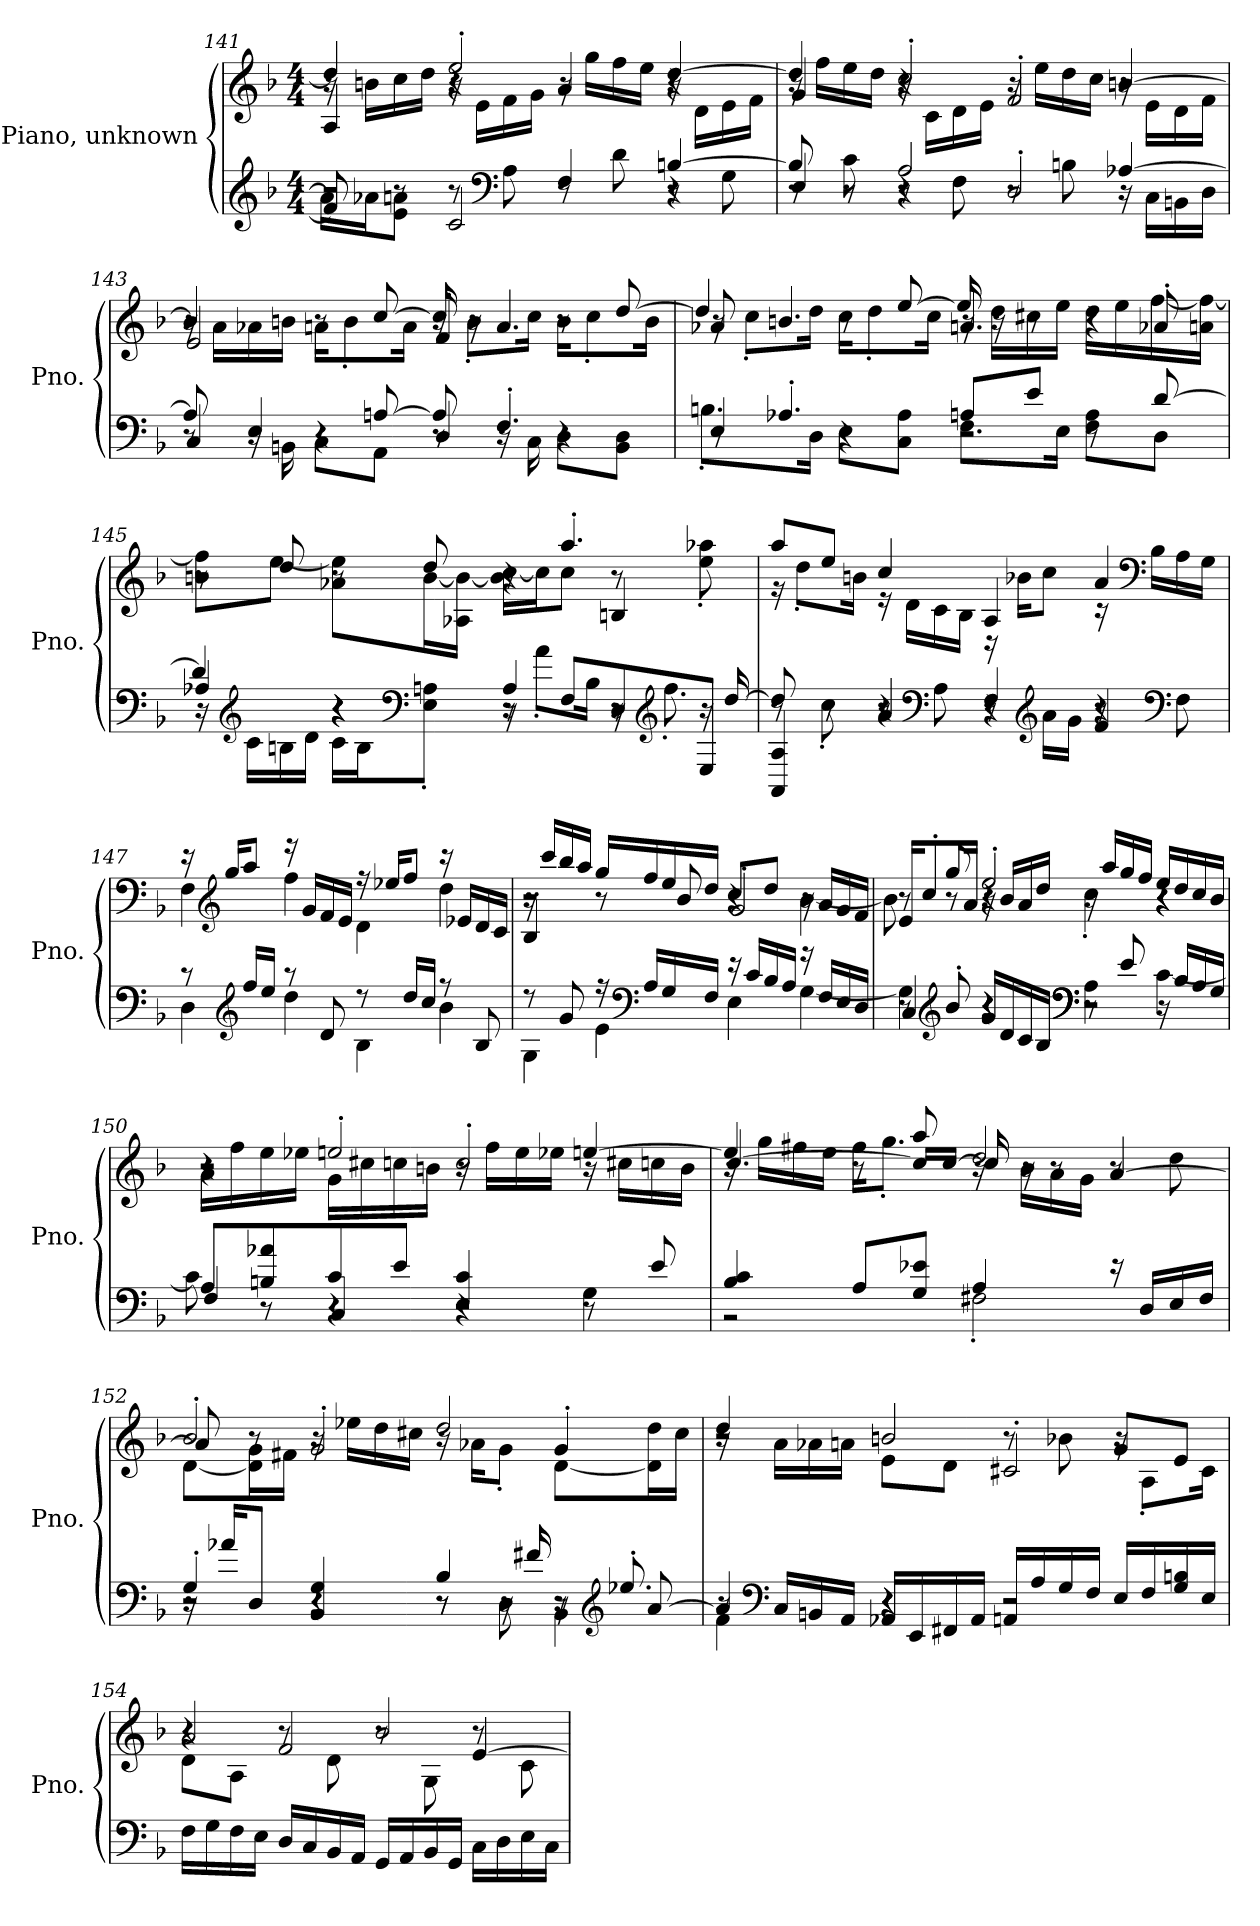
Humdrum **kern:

**kern	**kern
*part1	*part1
*staff2	*staff1
*I"Piano, unknown	*
*I'Pno.	*
*clefG2	*clefG2
*k[b-]	*k[b-]
*M4/4	*M4/4
=141	=141
*^	*^
*	*^	*	*^
8f/]	16a\LL]	2r	4dd/]	16r	4A/
.	16a-X\J	.	.	16bn\LL	.
8r	8e\ 8an\J	.	.	16cc\	.
.	.	.	.	16dd\JJ	.
2c/	8r	.	2ee'/	16r	4r
.	.	.	.	16e\LL	.
*clefF4	*	*	*	*	*
.	8A\	.	.	16f\	.
.	.	.	.	16g\JJ	.
.	8r	4F/	.	16r	4a/
.	.	.	.	16gg\LL	.
.	8d\	.	.	16ff\	.
.	.	.	.	16ee\JJ	.
[4Bn/	8r	4r	[4dd/	16r	4r
.	.	.	.	16d\LL	.
.	8G\	.	.	16e\	.
.	.	.	.	16f\JJ	.
!!LO:LB:g=z	!!	!!
=142	=142	=142	=142	=142	=142
8B/]	8r	4E/	4dd/]	16r	4g/
.	.	.	.	16ff\LL	.
8r	8c\	.	.	16ee\	.
.	.	.	.	16dd\JJ	.
2A/	8r	4r	2cc'/	16r	4r
.	.	.	.	16c\LL	.
.	8F\	.	.	16d\	.
.	.	.	.	16e\JJ	.
.	8r	2D'/	.	16r	2f'/
.	.	.	.	16ee\LL	.
.	8Bn\	.	.	16dd\	.
.	.	.	.	16cc\JJ	.
[4A-X/	16r	.	[4bn/	16r	.
.	16C\LL	.	.	16e\LL	.
.	16BBn\	.	.	16d\	.
.	16D\JJ	.	.	16f\JJ	.
=143	=143	=143	=143	=143	=143
8A-/]	8r	4C/	4b/]	16r	2e/
.	.	.	.	16a\LL	.
4E/	16r	.	.	16a-X\	.
.	16BBn\	.	.	16bn\JJ	.
.	8C\L	4r	8r	16an\KL	.
.	.	.	.	8b'\	.
[8An/	8AA\J	.	[8cc/	.	.
.	.	.	.	16a\Jk	.
8A/]	8r	4D/	16cc/]	16r	4f'/
.	.	.	16r	8b'\L	.
4.F'/	16r	.	4.a/	.	.
.	16C\	.	.	16cc\Jk	.
.	8D\L	4r	.	16b\KL	8r
.	.	.	.	8cc'\	.
.	8BB\ 8D\J	.	.	.	[8dd/
.	.	.	.	16b\Jk	.
!!LO:LB:g=z	!!	!!
=144	=144	=144	=144	=144	=144
4E/	8.Bn'\L	8r	8a-X/	16r	4dd/]
.	.	.	.	8cc'\L	.
.	.	4.A-X'/	4.bn/	.	.
.	16D\Jk	.	.	16dd\Jk	.
4r	8E\L	.	.	16cc\KL	8r
.	.	.	.	8dd'\	.
.	8C\ 8A-\J	.	.	.	[8ee/
.	.	.	.	16cc\Jk	.
2r	8.F\L	8An/L	4.an/	16r	16ee/]
.	.	.	.	16dd\LL	16r
.	.	8e/J	.	16cc#X\	8r
.	16E\Jk	.	.	16ee\JJ	.
.	8F\ 8A\L	8r	.	16dd\LL	4r
.	.	.	.	16ee\	.
.	8D\J	[8d/	8a-X'/	[16ff\	.
.	.	.	.	16an\ 16ff\_JJ	.
!!LO:LB:g=z	!!	!!
=145	=145	=145	=145	=145	=145
4A-X/	16r	4d/]	8r	8bn\ 8ff\]L	2r
*clefG2	*	*	*	*	*
.	16c\LL	.	.	.	.
.	16Bn\	.	8dd/	[8ee\J	.
.	16d\JJ	.	.	.	.
4r	16c\LL	4r	8r	8a-X\ 8ee\]L	.
.	16B\J	.	.	.	.
*clefF4	*	*	*	*	*
.	8E\' 8An\'J	.	8dd/	[16b\L	.
.	.	.	.	16A-X\ 16b\_JJ	.
4A/	16r	8r	8r	16b\] [16cc\LL	4r
.	8a'\L	.	.	16cc\J]	.
.	.	8F/L	4.aa'/	8cc\J	.
.	16B\Jk	.	.	.	.
8r	16r	8D/	.	8r	4Bn/
*clefG2	*	*	*	*	*
.	8.ff'\	.	.	.	.
16r	.	8E/J	.	8ee\' 8aa-X\'	.
[16dd/	.	.	.	.	.
*	*	*	*	*v	*v
!!LO:LB:g=z
=146	=146	=146	=146	=146
8dd/]	8r	4AA/ 4A/	8aa/L	16r
.	.	.	.	8dd'\L
8r	8cc'\	.	8ee/J	.
.	.	.	.	16bn\Jk
4a/	8r	4r	4cc/	16r
.	.	.	.	16d\LL
*clefF4	*	*	*	*
.	8A\	.	.	16c\
.	.	.	.	16B-\JJ
4r	8r	4F/	4A/	16r
.	.	.	.	16b-X\KL
*clefG2	*	*	*	*
.	16a\LL	.	.	8cc\J
.	16g\JJ	.	.	.
4f/	8r	4r	4a/	16r
*	*	*	*clefF4	*
.	.	.	.	16B-\LL
*clefF4	*	*	*	*
.	8F\	.	.	16A\
.	.	.	.	16G\JJ
*	*v	*v	*	*
=147	=147	=147	=147
8r	4D\	16r	4F\
*	*	*clefG2	*
.	.	16gg/KL	.
*clefG2	*	*	*
16ff/LL	.	8aa/J	.
16ee/JJ	.	.	.
8r	4dd\	16r	4ff\
.	.	16g/LL	.
8d/	.	16f/	.
.	.	16e/JJ	.
8r	4B-\	16r	4d\
.	.	16ee-X/KL	.
16dd/LL	.	8ff/J	.
16cc/JJ	.	.	.
8r	4b-\	16r	4dd\
.	.	16e-X/LL	.
8B-/	.	16d/	.
.	.	16c/JJ	.
!!LO:PB:g=z
=148	=148	=148	=148
*	*	*	*^
8r	4G\	16r	2r	4B-'/
.	.	16ccc/LL	.	.
8g/	.	16bb-/	.	.
.	.	16aa/JJ	.	.
16r	4e\	16gg/LL	.	8r
*clefF4	*	*	*	*
16A/LL	.	16ff/	.	.
16G/	.	16ee/	.	8b-/
16F/JJ	.	16dd/JJ	.	.
16r	4E\	8cc/L	4r	2g'/
16c/LL	.	.	.	.
16B-/	.	8dd/J	.	.
16A/JJ	.	.	.	.
16r	[4G\	16r	[4b-\	.
16F/LL	.	16a/LL	.	.
16E/	.	16g/	.	.
16D/JJ	.	16f/JJ	.	.
=149	=149	=149	=149	=149
*	*^	*	*	*
8r	4G\]	4C/	16e/KL	8b-\]	8r
.	.	.	8cc'/	.	.
*clefG2	*	*	*	*	*
8b-'/	.	.	.	8r	8gg/
.	.	.	16a/Jk	.	.
16g/LL	4r	4r	16r	4r	2ee'/
16d/	.	.	16b-/LL	.	.
16c/	.	.	16a/	.	.
16B-/JJ	.	.	16dd/JJ	.	.
*clefF4	*	*	*	*	*
8r	4A\	2r	16r	4cc'\	.
.	.	.	16aa/LL	.	.
8e/	.	.	16gg/	.	.
.	.	.	16ff/JJ	.	.
16r	[4c\	.	16ee/LL	4r	4r
16B-/LL	.	.	16dd/	.	.
16A/	.	.	16cc/	.	.
16G/JJ	.	.	16b-/JJ	.	.
!!LO:LB:g=z	!!	!!
=150	=150	=150	=150	=150	=150
8A/L	8c\]	4F/	4r	16a\LL	2r
.	.	.	.	16ff\	.
8Bn/ 8a-X/	8r	.	.	16ee\	.
.	.	.	.	16ee-X\JJ	.
8c/	4r	4C/	2een'/	16g\LL	.
.	.	.	.	16cc#X\	.
8e/J	.	.	.	16ccn\	.
.	.	.	.	16bn\JJ	.
4E/ 4c/	4r	2r	.	16r	2cc'/
.	.	.	.	16ff\LL	.
.	.	.	.	16ee\	.
.	.	.	.	16ee-X\JJ	.
8r	4G\	.	[4een/	16r	.
.	.	.	.	16cc#X\LL	.
8e/	.	.	.	16ccn\	.
.	.	.	.	16b\JJ	.
*	*v	*v	*	*	*
=151	=151	=151	=151	=151
4B-/ 4c/	2r	4ee/]	16r	[4.cc/
.	.	.	16gg\LL	.
.	.	.	16ff#X\	.
.	.	.	16ee\JJ	.
8A/L	.	8r	16ff#\KL	.
.	.	.	8.gg'\J	.
8G/ 8e-X/J	.	8aa/	.	16cc/LL]
.	.	.	.	[16cc/JJ
4A/	2F#X'\	2dd/	16r	16cc/]
.	.	.	16b-\LL	16r
.	.	.	16a\	8r
.	.	.	16g\JJ	.
16r	.	.	8r	[4a/
16D/LL	.	.	.	.
16E/	.	.	8dd\	.
16F#/JJ	.	.	.	.
!!LO:LB:g=z	!!	!!
=152	=152	=152	=152	=152
*	*^	*	*	*
4G'/	2r	16r	2b-'/	[8d\L	8a/]
.	.	16a-X/KL	.	.	.
.	.	8D/J	.	16d\] 16g\L	8r
.	.	.	.	16f#X\JJ	.
4r	.	4BB-/ 4G/	.	16r	2g'/
.	.	.	.	16ee-X\LL	.
.	.	.	.	16dd\	.
.	.	.	.	16cc#X\JJ	.
4B-/	8r	8r	2dd/	16r	.
.	.	.	.	16a-X\KL	.
.	8D\	16r	.	8g'\J	.
.	.	16f#X/	.	.	.
8r	4BB-\	16r	.	[8d\L	4g'/
*clefG2	*	*	*	*	*
.	.	8.ee-X'/	.	.	.
[8a-/	.	.	.	16d\] 16dd\L	.
.	.	.	.	16cc#\JJ	.
=153	=153	=153	=153	=153	=153
4a-/]	4f\	16r	4dd/	16r	2r
*clefF4	*	*	*	*	*
.	.	16C/LL	.	16a\LL	.
.	.	16BBn/	.	16a-X\	.
.	.	16AA/JJ	.	16an\JJ	.
4r	4r	16AA-X/LL	2bn/	8e\L	.
.	.	16EE/	.	.	.
.	.	16FF#X/	.	8d\J	.
.	.	16AA-/JJ	.	.	.
2r	2r	16AAn/LL	.	8r	2c#X'/
.	.	16A/	.	.	.
.	.	16G/	.	8b-X\	.
.	.	16F/JJ	.	.	.
.	.	16E/LL	8g/L	16r	.
.	.	16F/	.	8A'\L	.
.	.	16G/ 16Bn/	8e/J	.	.
.	.	16E/JJ	.	16c#\Jk	.
*v	*v	*v	*	*	*
!!LO:LB:g=z	!!	!!
=154	=154	=154	=154
16F\LL	2a/	8d\L	4r
16G\	.	.	.
16F\	.	8A\J	.
16E\JJ	.	.	.
16D/LL	.	8r	2f/
16C/	.	.	.
16BB-/	.	8d\	.
16AA/JJ	.	.	.
16GG/LL	2b-/	8r	.
16AA/	.	.	.
16BB-/	.	8G\	.
16GG/JJ	.	.	.
16C\LL	.	8r	[4e/
16D\	.	.	.
16E\	.	8c\	.
16C\JJ	.	.	.
*	*v	*v	*v
=	=
*-	*-
